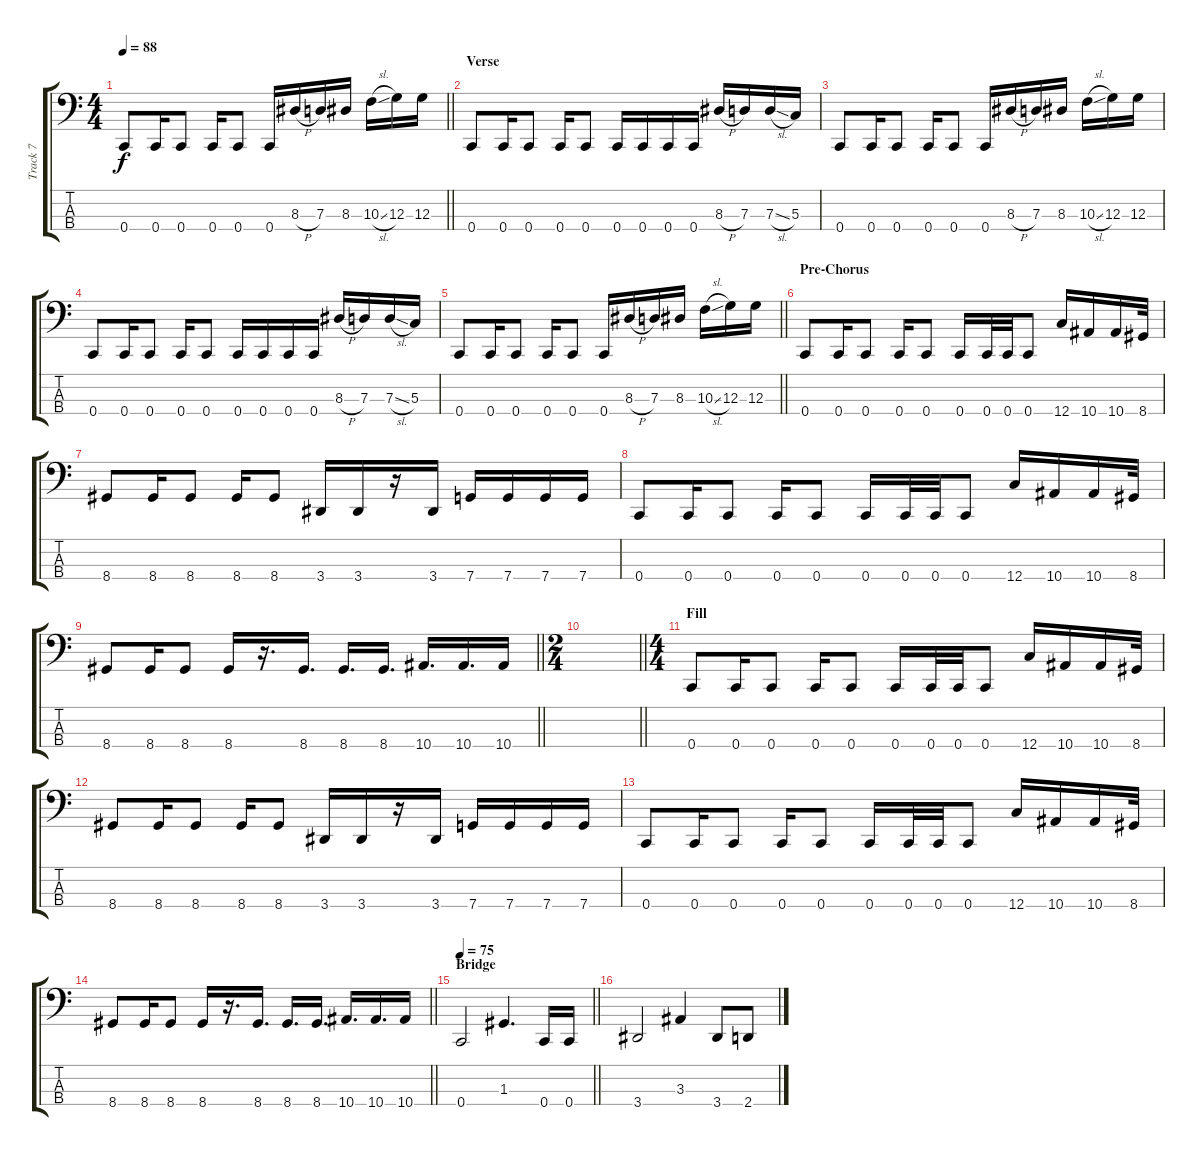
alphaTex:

\track ("Track 7" "Track 7") {instrument electricbassfinger}
\staff {score tabs}
\tuning (F2 C2 G1 C1) {hide}
\ts (4 4)
\tempo 88
\clef f4
\barLineRight lightlight
\ks c
0.4.8{dy f} 0.4.16 0.4.8 0.4.16 0.4.8 0.4.16 8.3{h}.16 7.3.16 8.3.16 10.3{sl}.16 12.3.16 12.3.16 |
\section ("" "Verse")
0.4.8 0.4.16 0.4.8 0.4.16 0.4.8 0.4.16 0.4.16 0.4.16 0.4.16 8.3{h}.16 7.3.16 7.3{sl}.16 5.3.16 |
0.4.8 0.4.16 0.4.8 0.4.16 0.4.8 0.4.16 8.3{h}.16 7.3.16 8.3.16 10.3{sl}.16 12.3.16 12.3.16 |
0.4.8 0.4.16 0.4.8 0.4.16 0.4.8 0.4.16 0.4.16 0.4.16 0.4.16 8.3{h}.16 7.3.16 7.3{sl}.16 5.3.16 |
\barLineRight lightlight
0.4.8 0.4.16 0.4.8 0.4.16 0.4.8 0.4.16 8.3{h}.16 7.3.16 8.3.16 10.3{sl}.16 12.3.16 12.3.16 |
\section ("" "Pre-Chorus")
0.4.8 0.4.16 0.4.8 0.4.16 0.4.8 0.4.16 0.4.32 0.4.32 0.4.8 12.4.16 10.4.16 10.4.16 8.4.32 |
8.4.8 8.4.16 8.4.8 8.4.16 8.4.8 3.4.16 3.4.16 r.16 3.4.16 7.4.16 7.4.16 7.4.16 7.4.16 |
0.4.8 0.4.16 0.4.8 0.4.16 0.4.8 0.4.16 0.4.32 0.4.32 0.4.8 12.4.16 10.4.16 10.4.16 8.4.32 |
\barLineRight lightlight
8.4.8 8.4.16 8.4.8 8.4.16 r.16{d} 8.4.16{d} 8.4.16{d} 8.4.16{d} 10.4.16{d} 10.4.16{d} 10.4.16 |
\ts (2 4)
\barLineRight lightlight
|
\ts (4 4)
\section ("" "Fill")
0.4.8 0.4.16 0.4.8 0.4.16 0.4.8 0.4.16 0.4.32 0.4.32 0.4.8 12.4.16 10.4.16 10.4.16 8.4.32 |
8.4.8 8.4.16 8.4.8 8.4.16 8.4.8 3.4.16 3.4.16 r.16 3.4.16 7.4.16 7.4.16 7.4.16 7.4.16 |
0.4.8 0.4.16 0.4.8 0.4.16 0.4.8 0.4.16 0.4.32 0.4.32 0.4.8 12.4.16 10.4.16 10.4.16 8.4.32 |
\barLineRight lightlight
8.4.8 8.4.16 8.4.8 8.4.16 r.16{d} 8.4.16{d} 8.4.16{d} 8.4.16{d} 10.4.16{d} 10.4.16{d} 10.4.16 |
\section ("" "Bridge")
\tempo 75
\barLineRight lightlight
0.4.2 1.3.4{d} 0.4.16 0.4.16 |
3.4.2 3.3.4 3.4.8 2.4.8
